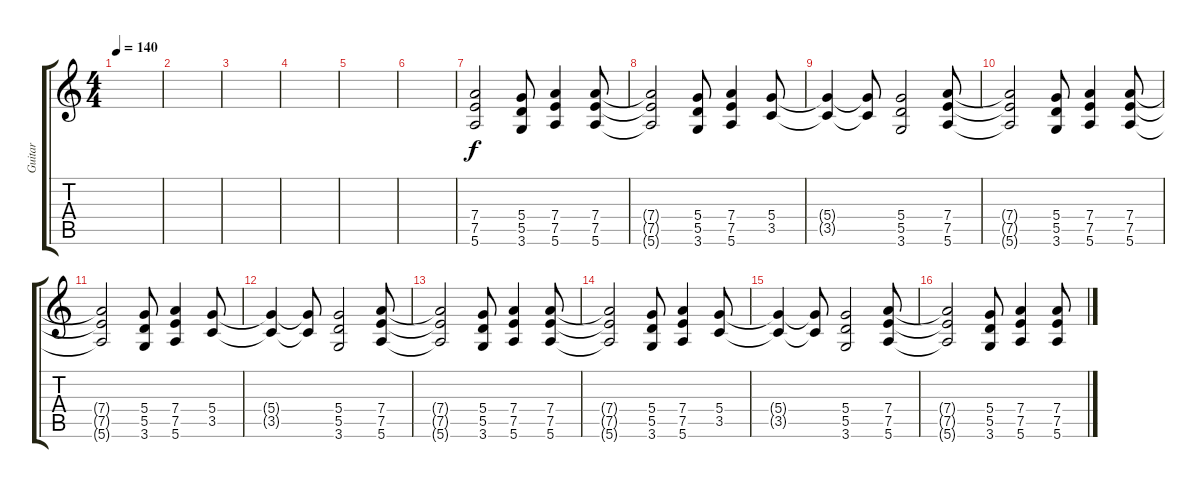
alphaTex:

\track ("Guitar" "Guitar") {instrument distortionguitar}
\staff {score tabs}
\tuning (E4 B3 G3 D3 A2 E2) {hide}
\ts (4 4)
\tempo 140
\clef g2
\ks c
|
|
|
|
|
|
(7.4 7.5 5.6).2 (5.4 5.5 3.6).8 (7.4 7.5 5.6).4 (7.4 7.5 5.6).8 |
(7.4{t} 7.5{t} 5.6{t}).2 (5.4 5.5 3.6).8 (7.4 7.5 5.6).4 (5.4 3.5).8 |
(5.4{t} 3.5{t}).4 (5.4{t} 3.5{t}).8 (5.4 5.5 3.6).2 (7.4 7.5 5.6).8 |
(7.4{t} 7.5{t} 5.6{t}).2 (5.4 5.5 3.6).8 (7.4 7.5 5.6).4 (7.4 7.5 5.6).8 |
(7.4{t} 7.5{t} 5.6{t}).2 (5.4 5.5 3.6).8 (7.4 7.5 5.6).4 (5.4 3.5).8 |
(5.4{t} 3.5{t}).4 (5.4{t} 3.5{t}).8 (5.4 5.5 3.6).2 (7.4 7.5 5.6).8 |
(7.4{t} 7.5{t} 5.6{t}).2 (5.4 5.5 3.6).8 (7.4 7.5 5.6).4 (7.4 7.5 5.6).8 |
(7.4{t} 7.5{t} 5.6{t}).2 (5.4 5.5 3.6).8 (7.4 7.5 5.6).4 (5.4 3.5).8 |
(5.4{t} 3.5{t}).4 (5.4{t} 3.5{t}).8 (5.4 5.5 3.6).2 (7.4 7.5 5.6).8 |
(7.4{t} 7.5{t} 5.6{t}).2 (5.4 5.5 3.6).8 (7.4 7.5 5.6).4 (7.4 7.5 5.6).8
